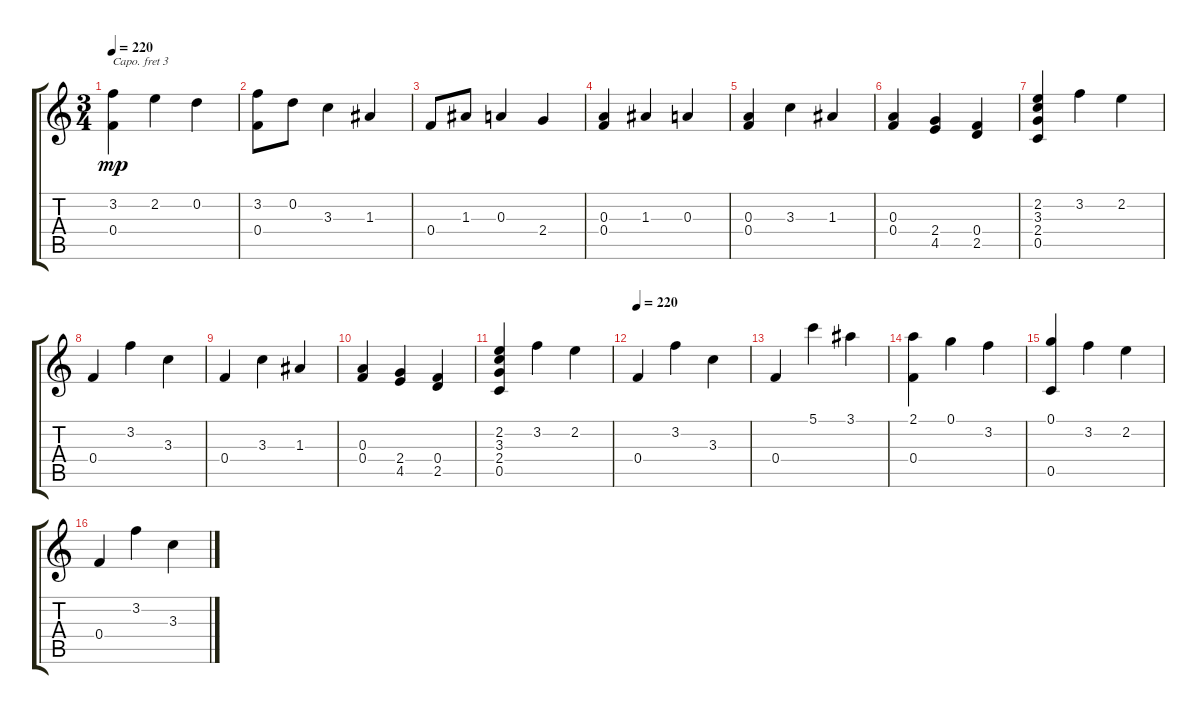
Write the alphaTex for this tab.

\track "" {instrument acousticguitarsteel}
\staff {score tabs}
\capo 3
\tuning (E4 B3 Gb3 D3 A2 E2) {hide}
\ts (3 4)
\tempo 220
\clef g2
\ks c
(3.2 0.4).4{dy mp} 2.2.4 0.2.4 |
(3.2 0.4).8 0.2.8 3.3.4 1.3.4 |
0.4.8 1.3.8 0.3.4 2.4.4 |
(0.3 0.4).4 1.3.4 0.3.4 |
(0.3 0.4).4 3.3.4 1.3.4 |
(0.3 0.4).4 (2.4 4.5).4 (0.4 2.5).4 |
(2.2 3.3 2.4 0.5).4 3.2.4 2.2.4 |
0.4.4 3.2.4 3.3.4 |
0.4.4 3.3.4 1.3.4 |
(0.3 0.4).4 (2.4 4.5).4 (0.4 2.5).4 |
(2.2 3.3 2.4 0.5).4 3.2.4 2.2.4 |
\tempo 220
0.4.4 3.2.4 3.3.4 |
0.4.4 5.1.4 3.1.4 |
(2.1 0.4).4 0.1.4 3.2.4 |
(0.1 0.5).4 3.2.4 2.2.4 |
0.4.4 3.2.4 3.3.4
